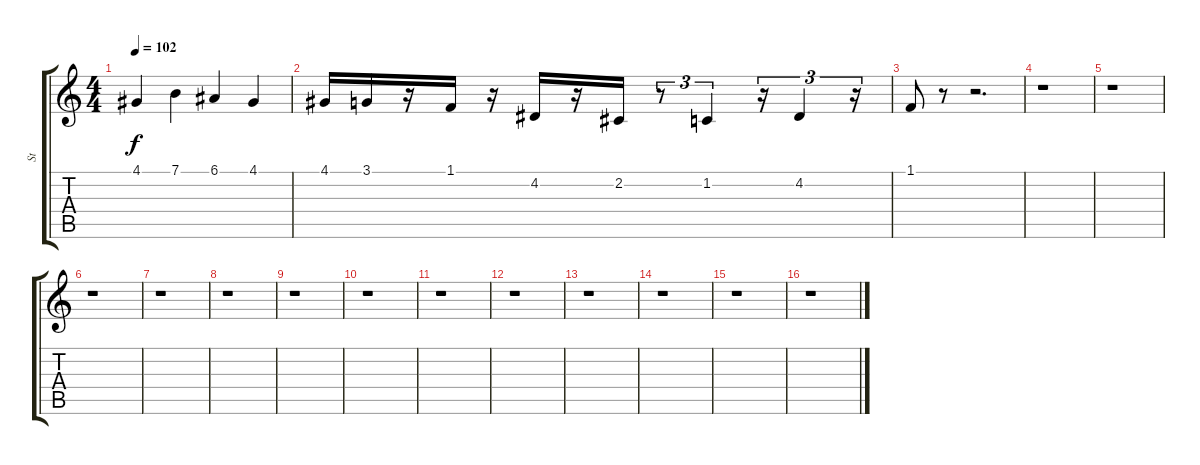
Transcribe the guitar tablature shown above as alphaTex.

\track ("St" "St") {instrument stringensemble1}
\staff {score tabs}
\tuning (E4 B3 G3 D3 A2 E2) {hide}
\ts (4 4)
\tempo 102
\clef g2
\ks c
4.1{t}.4{dy f} 7.1.4 6.1.4 4.1.4 |
4.1.16 3.1.16 r.16 1.1.16 r.16 4.2.16 r.16 2.2.16 r.8{tu (3 2)} 1.2.4{tu (3 2)} r.16{tu (3 2)} 4.2.4{tu (3 2)} r.16{tu (3 2)} |
1.1.8 r.8 r.2{d} |
r.1 |
r.1 |
r.1 |
r.1 |
r.1 |
r.1 |
r.1 |
r.1 |
r.1 |
r.1 |
r.1 |
r.1 |
r.1
